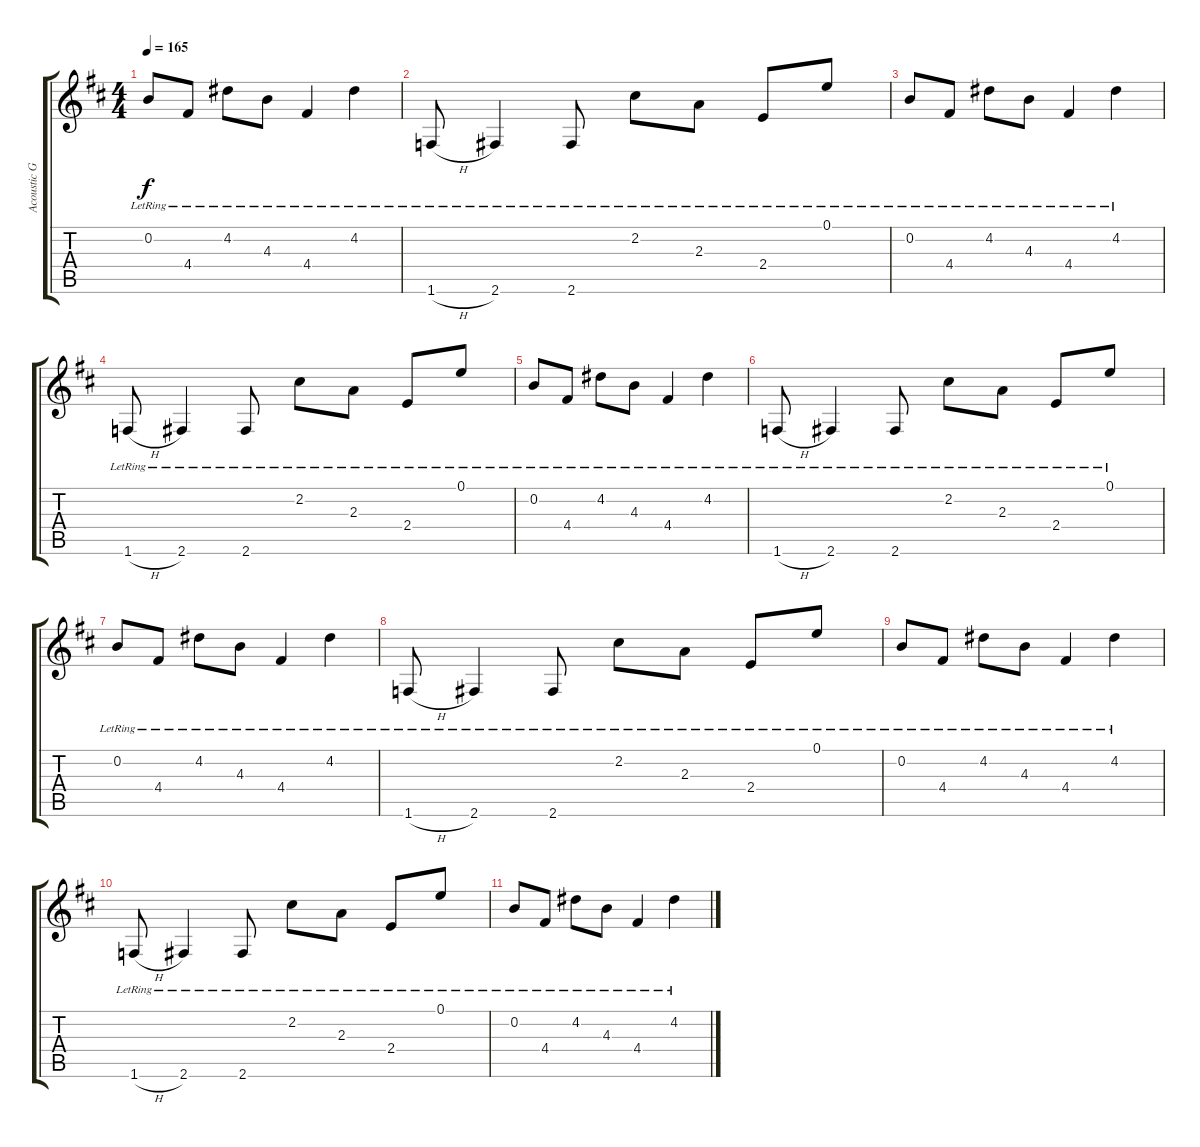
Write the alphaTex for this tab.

\track ("Acoustic Guitar" "Acoustic G") {instrument acousticguitarsteel}
\staff {score tabs}
\tuning (E4 B3 G3 D3 A2 E2) {hide}
\ts (4 4)
\tempo 165
\clef g2
\ks d
0.2{lr}.8{dy f} 4.4{lr}.8 4.2{lr}.8 4.3{lr}.8 4.4{lr}.4 4.2{lr}.4 |
1.6{h lr}.8 2.6{lr}.4 2.6{lr}.8 2.2{lr}.8 2.3{lr}.8 2.4{lr}.8 0.1{lr}.8 |
0.2{lr}.8 4.4{lr}.8 4.2{lr}.8 4.3{lr}.8 4.4{lr}.4 4.2{lr}.4 |
1.6{h lr}.8 2.6{lr}.4 2.6{lr}.8 2.2{lr}.8 2.3{lr}.8 2.4{lr}.8 0.1{lr}.8 |
0.2{lr}.8 4.4{lr}.8 4.2{lr}.8 4.3{lr}.8 4.4{lr}.4 4.2{lr}.4 |
1.6{h lr}.8 2.6{lr}.4 2.6{lr}.8 2.2{lr}.8 2.3{lr}.8 2.4{lr}.8 0.1{lr}.8 |
0.2{lr}.8 4.4{lr}.8 4.2{lr}.8 4.3{lr}.8 4.4{lr}.4 4.2{lr}.4 |
1.6{h lr}.8 2.6{lr}.4 2.6{lr}.8 2.2{lr}.8 2.3{lr}.8 2.4{lr}.8 0.1{lr}.8 |
0.2{lr}.8 4.4{lr}.8 4.2{lr}.8 4.3{lr}.8 4.4{lr}.4 4.2{lr}.4 |
1.6{h lr}.8 2.6{lr}.4 2.6{lr}.8 2.2{lr}.8 2.3{lr}.8 2.4{lr}.8 0.1{lr}.8 |
0.2{lr}.8 4.4{lr}.8 4.2{lr}.8 4.3{lr}.8 4.4{lr}.4 4.2{lr}.4
